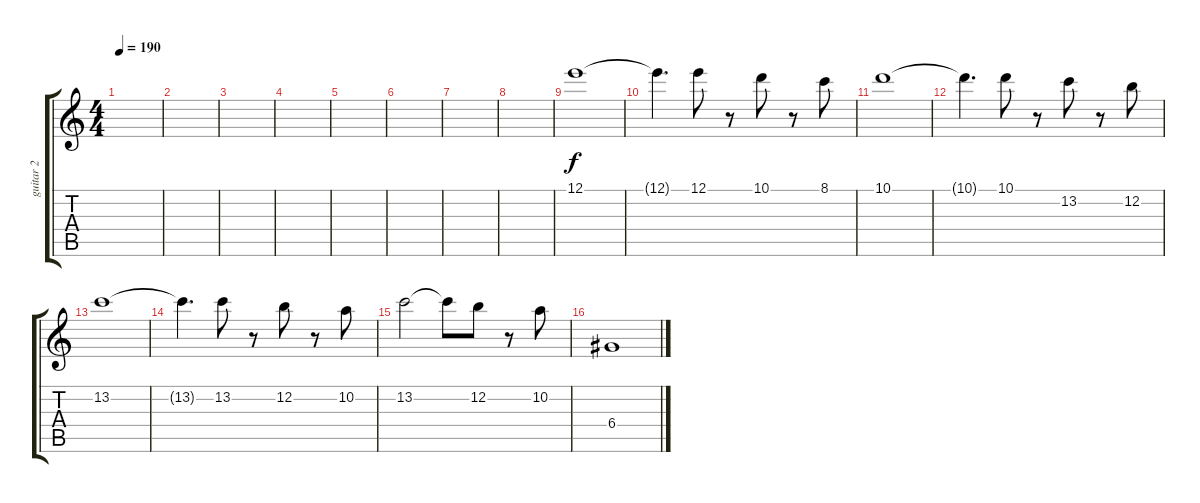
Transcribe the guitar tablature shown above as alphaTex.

\track ("guitar 2" "guitar 2") {instrument distortionguitar}
\staff {score tabs}
\tuning (E4 B3 G3 D3 A2 E2) {hide}
\ts (4 4)
\tempo 190
\clef g2
\ks c
|
|
|
|
|
|
|
|
12.1.1 |
12.1{t}.4{d} 12.1.8 r.8 10.1.8 r.8 8.1.8 |
10.1.1 |
10.1{t}.4{d} 10.1.8 r.8 13.2.8 r.8 12.2.8 |
13.2.1 |
13.2{t}.4{d} 13.2.8 r.8 12.2.8 r.8 10.2.8 |
13.2.2 13.2{t}.8 12.2.8 r.8 10.2.8 |
6.4.1
